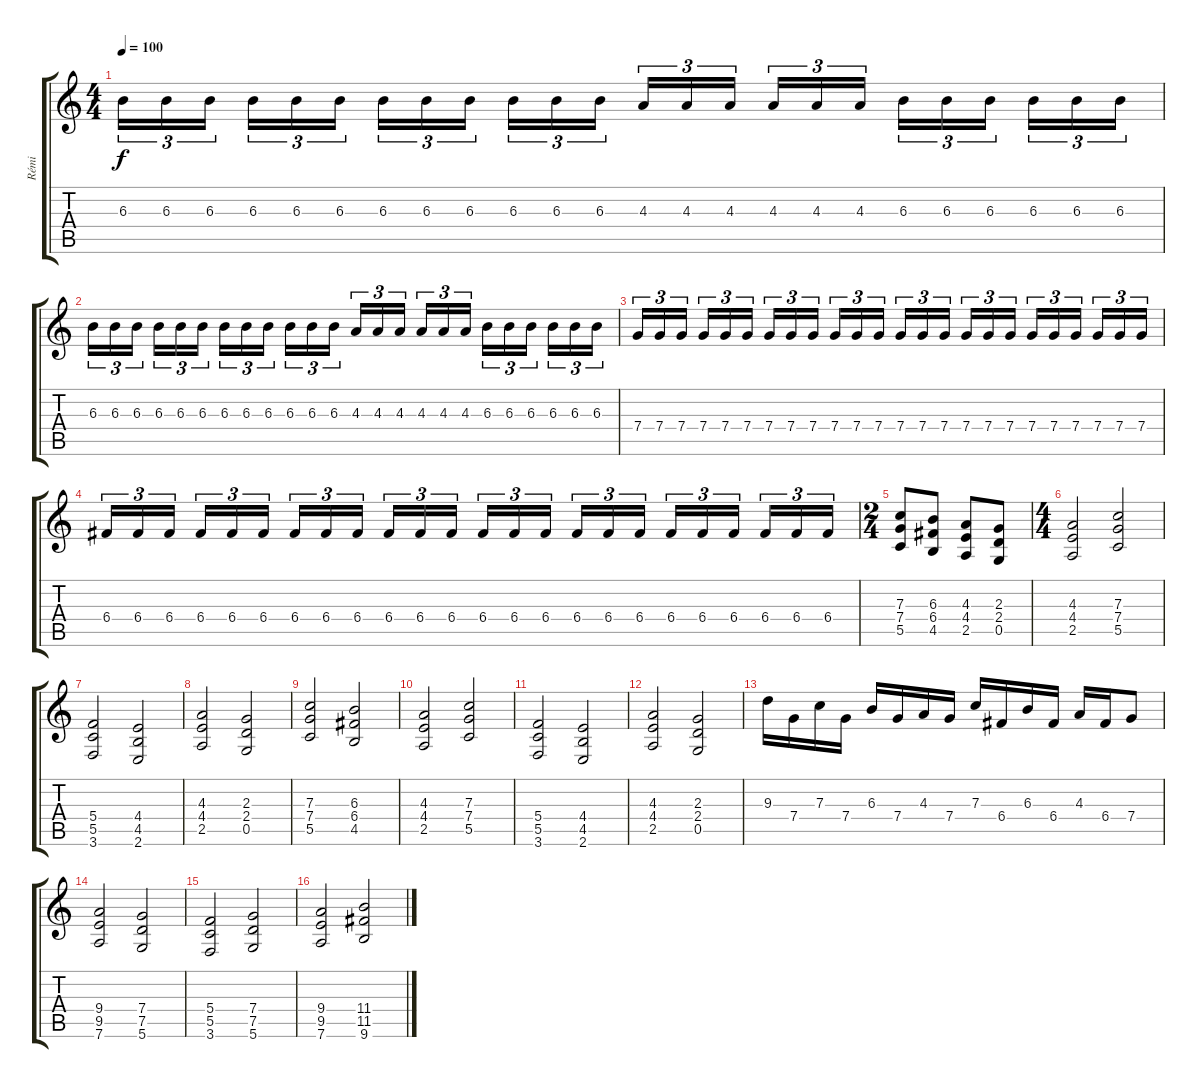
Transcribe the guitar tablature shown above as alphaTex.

\track ("Rémi" "Rémi") {instrument distortionguitar}
\staff {score tabs}
\tuning (D4 A3 F3 C3 G2 D2) {hide}
\ts (4 4)
\tempo 100
\clef g2
\ks c
6.3.16{tu (3 2) dy f} 6.3.16{tu (3 2)} 6.3.16{tu (3 2) beam splitsecondary} 6.3.16{tu (3 2)} 6.3.16{tu (3 2)} 6.3.16{tu (3 2)} 6.3.16{tu (3 2)} 6.3.16{tu (3 2)} 6.3.16{tu (3 2) beam splitsecondary} 6.3.16{tu (3 2)} 6.3.16{tu (3 2)} 6.3.16{tu (3 2)} 4.3.16{tu (3 2)} 4.3.16{tu (3 2)} 4.3.16{tu (3 2) beam splitsecondary} 4.3.16{tu (3 2)} 4.3.16{tu (3 2)} 4.3.16{tu (3 2)} 6.3.16{tu (3 2)} 6.3.16{tu (3 2)} 6.3.16{tu (3 2) beam splitsecondary} 6.3.16{tu (3 2)} 6.3.16{tu (3 2)} 6.3.16{tu (3 2)} |
6.3.16{tu (3 2)} 6.3.16{tu (3 2)} 6.3.16{tu (3 2) beam splitsecondary} 6.3.16{tu (3 2)} 6.3.16{tu (3 2)} 6.3.16{tu (3 2)} 6.3.16{tu (3 2)} 6.3.16{tu (3 2)} 6.3.16{tu (3 2) beam splitsecondary} 6.3.16{tu (3 2)} 6.3.16{tu (3 2)} 6.3.16{tu (3 2)} 4.3.16{tu (3 2)} 4.3.16{tu (3 2)} 4.3.16{tu (3 2) beam splitsecondary} 4.3.16{tu (3 2)} 4.3.16{tu (3 2)} 4.3.16{tu (3 2)} 6.3.16{tu (3 2)} 6.3.16{tu (3 2)} 6.3.16{tu (3 2) beam splitsecondary} 6.3.16{tu (3 2)} 6.3.16{tu (3 2)} 6.3.16{tu (3 2)} |
7.4.16{tu (3 2)} 7.4.16{tu (3 2)} 7.4.16{tu (3 2) beam splitsecondary} 7.4.16{tu (3 2)} 7.4.16{tu (3 2)} 7.4.16{tu (3 2)} 7.4.16{tu (3 2)} 7.4.16{tu (3 2)} 7.4.16{tu (3 2) beam splitsecondary} 7.4.16{tu (3 2)} 7.4.16{tu (3 2)} 7.4.16{tu (3 2)} 7.4.16{tu (3 2)} 7.4.16{tu (3 2)} 7.4.16{tu (3 2) beam splitsecondary} 7.4.16{tu (3 2)} 7.4.16{tu (3 2)} 7.4.16{tu (3 2)} 7.4.16{tu (3 2)} 7.4.16{tu (3 2)} 7.4.16{tu (3 2) beam splitsecondary} 7.4.16{tu (3 2)} 7.4.16{tu (3 2)} 7.4.16{tu (3 2)} |
6.4.16{tu (3 2)} 6.4.16{tu (3 2)} 6.4.16{tu (3 2) beam splitsecondary} 6.4.16{tu (3 2)} 6.4.16{tu (3 2)} 6.4.16{tu (3 2)} 6.4.16{tu (3 2)} 6.4.16{tu (3 2)} 6.4.16{tu (3 2) beam splitsecondary} 6.4.16{tu (3 2)} 6.4.16{tu (3 2)} 6.4.16{tu (3 2)} 6.4.16{tu (3 2)} 6.4.16{tu (3 2)} 6.4.16{tu (3 2) beam splitsecondary} 6.4.16{tu (3 2)} 6.4.16{tu (3 2)} 6.4.16{tu (3 2)} 6.4.16{tu (3 2)} 6.4.16{tu (3 2)} 6.4.16{tu (3 2) beam splitsecondary} 6.4.16{tu (3 2)} 6.4.16{tu (3 2)} 6.4.16{tu (3 2)} |
\ts (2 4)
(7.3 7.4 5.5).8 (6.3 6.4 4.5).8 (4.3 4.4 2.5).8 (2.3 2.4 0.5).8 |
\ts (4 4)
(4.3 4.4 2.5).2 (7.3 7.4 5.5).2 |
(5.4 5.5 3.6).2 (4.4 4.5 2.6).2 |
(4.3 4.4 2.5).2 (2.3 2.4 0.5).2 |
(7.3 7.4 5.5).2 (6.3 6.4 4.5).2 |
(4.3 4.4 2.5).2 (7.3 7.4 5.5).2 |
(5.4 5.5 3.6).2 (4.4 4.5 2.6).2 |
(4.3 4.4 2.5).2 (2.3 2.4 0.5).2 |
9.3.16 7.4.16 7.3.16 7.4.16 6.3.16 7.4.16 4.3.16 7.4.16 7.3.16 6.4.16 6.3.16 6.4.16 4.3.16 6.4.16 7.4.8 |
(9.4 9.5 7.6).2 (7.4 7.5 5.6).2 |
(5.4 5.5 3.6).2 (7.4 7.5 5.6).2 |
(9.4 9.5 7.6).2 (11.4 11.5 9.6).2
